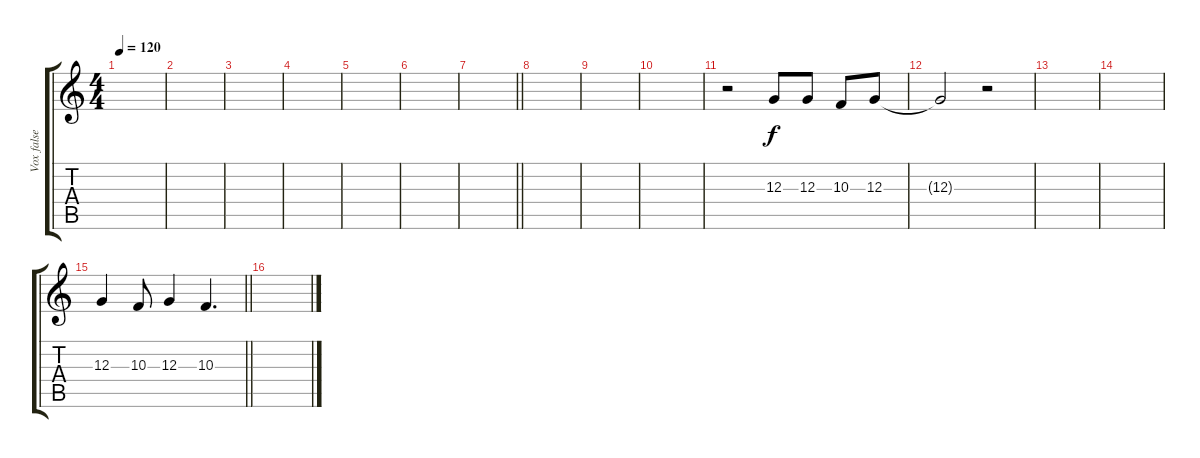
\track ("Vox false cord 2" "Vox false ") {instrument viola}
\staff {score tabs}
\tuning (E4 B3 G3 D3 A2 E2) {hide}
\ts (4 4)
\tempo 120
\clef g2
\ks c
|
|
|
|
|
|
\barLineRight lightlight
|
\section ("" " ")
|
|
|
r.2 12.3.8 12.3.8 10.3.8 12.3.8 |
12.3{t}.2 r.2 |
|
|
\barLineRight lightlight
12.3.4 10.3.8 12.3.4 10.3.4{d} |
\section ("" " ")
